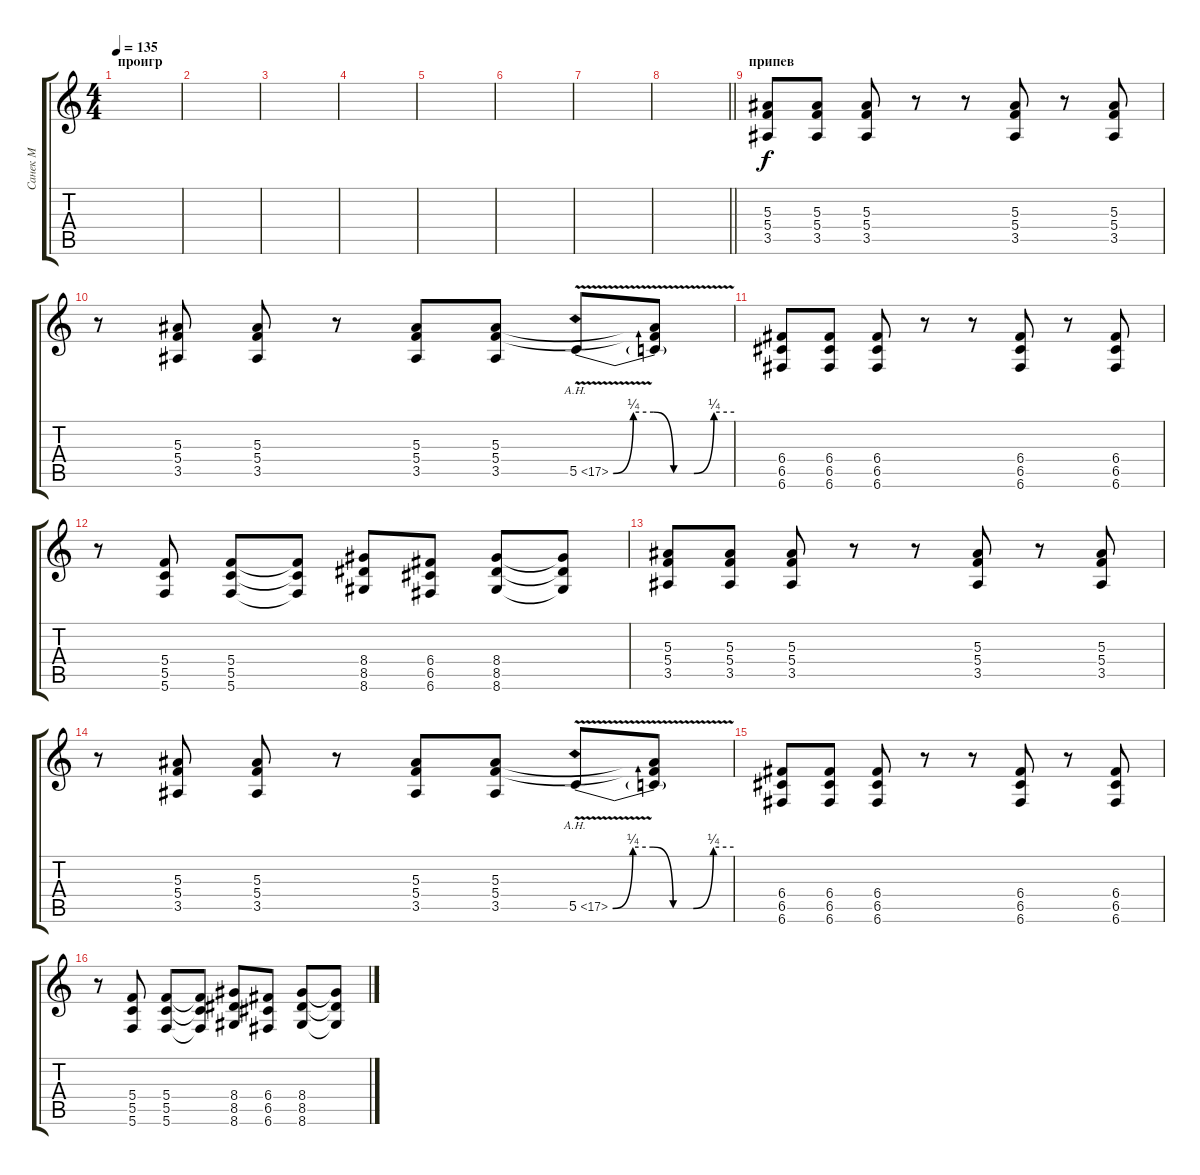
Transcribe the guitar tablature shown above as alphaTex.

\track ("Санек М" "Санек М") {instrument overdrivenguitar}
\staff {score tabs}
\tuning (D4 A3 F3 C3 G2 C2) {hide}
\ts (4 4)
\section ("" "проигр")
\tempo 135
\clef g2
\ks c
|
|
|
|
|
|
|
\barLineRight lightlight
|
\section ("" "припев")
(5.3 5.4 3.5).8 (5.3 5.4 3.5).8 (5.3 5.4 3.5).8 r.8 r.8 (5.3 5.4 3.5).8 r.8 (5.3 5.4 3.5).8 |
r.8 (5.3 5.4 3.5).8 (5.3 5.4 3.5).8 r.8 (5.3 5.4 3.5).8 (5.3 5.4 3.5).8 5.5{be (custom 0 0 10 1 20 1 30 0 40 0 50 1 60 1) ah 12 v}.8 (5.3{t} 5.4{t} 5.5{t}).8 |
(6.4 6.5 6.6).8 (6.4 6.5 6.6).8 (6.4 6.5 6.6).8 r.8 r.8 (6.4 6.5 6.6).8 r.8 (6.4 6.5 6.6).8 |
r.8 (5.4 5.5 5.6).8 (5.4 5.5 5.6).8 (5.4{t} 5.5{t} 5.6{t}).8 (8.4 8.5 8.6).8 (6.4 6.5 6.6).8 (8.4 8.5 8.6).8 (8.4{t} 8.5{t} 8.6{t}).8 |
(5.3 5.4 3.5).8 (5.3 5.4 3.5).8 (5.3 5.4 3.5).8 r.8 r.8 (5.3 5.4 3.5).8 r.8 (5.3 5.4 3.5).8 |
r.8 (5.3 5.4 3.5).8 (5.3 5.4 3.5).8 r.8 (5.3 5.4 3.5).8 (5.3 5.4 3.5).8 5.5{be (custom 0 0 10 1 20 1 30 0 40 0 50 1 60 1) ah 12 v}.8 (5.3{t} 5.4{t} 5.5{t}).8 |
(6.4 6.5 6.6).8 (6.4 6.5 6.6).8 (6.4 6.5 6.6).8 r.8 r.8 (6.4 6.5 6.6).8 r.8 (6.4 6.5 6.6).8 |
r.8 (5.4 5.5 5.6).8 (5.4 5.5 5.6).8 (5.4{t} 5.5{t} 5.6{t}).8 (8.4 8.5 8.6).8 (6.4 6.5 6.6).8 (8.4 8.5 8.6).8 (8.4{t} 8.5{t} 8.6{t}).8
